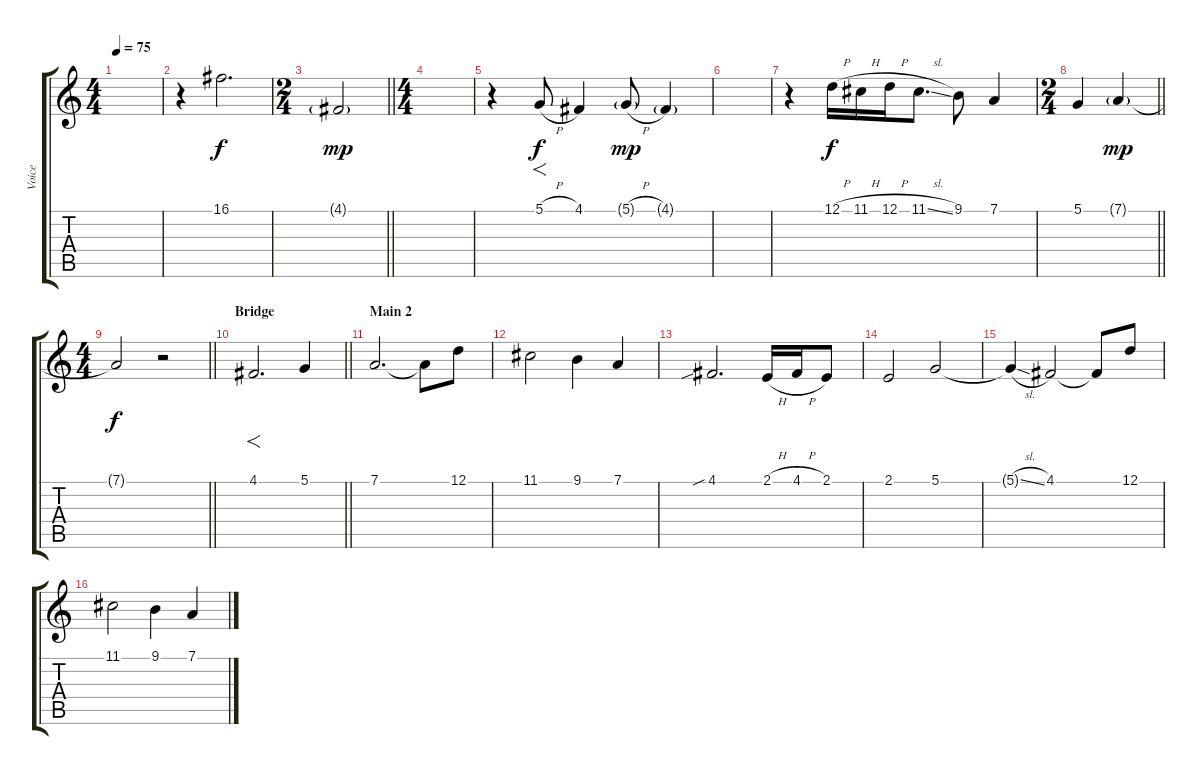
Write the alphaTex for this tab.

\track ("Voice" "Voice") {instrument choiraahs bank 255}
\staff {score tabs}
\tuning (D4 A3 F3 C3 G2 D2) {hide}
\ts (4 4)
\tempo 75
\clef g2
\ks c
|
r.4{volume 13} 16.1.2{d} |
\ts (2 4)
\barLineRight lightlight
4.1{g}.2{dy mp} |
\ts (4 4)
|
r.4 5.1{h}.8{f dy f} 4.1.4 5.1{h g}.8{dy mp} 4.1{g}.4 |
|
r.4 12.1{h}.16{dy f} 11.1{h}.16 12.1{h}.16 11.1{sl}.8{d} 9.1.8 7.1.4 |
\ts (2 4)
\barLineRight lightlight
5.1.4 7.1{g}.4{dy mp} |
\ts (4 4)
\barLineRight lightlight
7.1{t}.2{dy f} r.2 |
\section ("" "Bridge")
\barLineRight lightlight
4.1.2{f d} 5.1.4 |
\section ("" "Main 2")
7.1.2{d} 7.1{t}.8 12.1.8 |
11.1.2 9.1.4 7.1.4 |
4.1{sib}.2{d} 2.1{h}.16 4.1{h}.16 2.1.8 |
2.1.2 5.1.2 |
5.1{sl t}.4 4.1.2 4.1{t}.8 12.1.8 |
11.1.2 9.1.4 7.1.4
